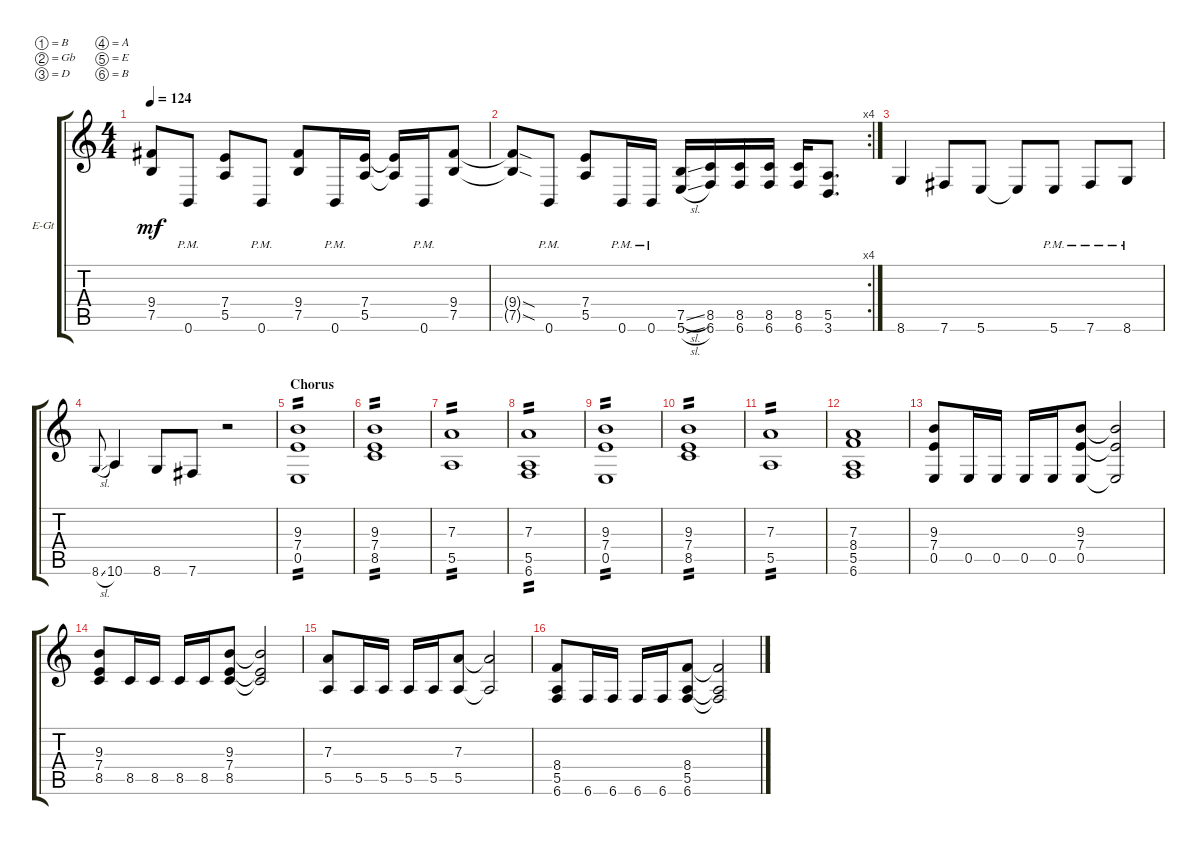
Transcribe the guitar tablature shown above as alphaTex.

\bracketExtendMode groupsimilarinstruments
\firstSystemTrackNameOrientation horizontal
\otherSystemsTrackNameOrientation horizontal
\track ("Electric Guitar 1" "E-Gt") {instrument distortionguitar}
\staff {score tabs}
\tuning (B3 Gb3 D3 A2 E2 B1)
\ts (4 4)
\tempo 124
\clef g2
\ks c
(7.5{t} 9.4{t}).8{dy mf} 0.6{pm}.8 (5.5 7.4).8 0.6{pm}.8 (7.5 9.4).8 0.6{pm}.16 (5.5 7.4).16 (5.5{t} 7.4{t}).16 0.6{pm}.16 (7.5 9.4).8 |
\rc 4
(7.5{sod t} 9.4{sod t}).8 0.6{pm}.8 (5.5 7.4).8 0.6{pm}.16 0.6{pm}.16 (7.5{sl} 5.6{sl}).16 (8.5 6.6).16 (8.5 6.6).16 (8.5 6.6).16 (8.5 6.6).16 (3.6 5.5).8{d} |
8.6.4 7.6.8 5.6.8 5.6{t}.8 5.6{pm}.8 7.6{pm}.8 8.6{pm}.8 |
8.6{sl}.8{gr onbeat} 10.6.4 8.6.8 7.6.8 r.2 |
\section ("" "Chorus")
(9.3 7.4 0.5).1{tp 2} |
(8.5 9.3 7.4).1{tp 2} |
(5.5 7.3).1{tp 2} |
(5.5 7.3 6.6).1{tp 2} |
(9.3 7.4 0.5).1{tp 2} |
(8.5 9.3 7.4).1{tp 2} |
(5.5 7.3).1{tp 2} |
(5.5 6.6 8.4 7.3).1 |
(7.4 9.3 0.5).8 0.5.16 0.5.16 0.5.16 0.5.16 (7.4 9.3 0.5).8 (7.4{t} 9.3{t} 0.5{t}).2 |
(8.5 9.3 7.4).8 8.5.16 8.5.16 8.5.16 8.5.16 (8.5 7.4 9.3).8 (8.5{t} 7.4{t} 9.3{t}).2 |
(5.5 7.3).8 5.5.16 5.5.16 5.5.16 5.5.16 (5.5 7.3).8 (5.5{t} 7.3{t}).2 |
(6.6 5.5 8.4).8 6.6.16 6.6.16 6.6.16 6.6.16 (6.6 5.5 8.4).8 (5.5{t} 6.6{t} 8.4{t}).2
